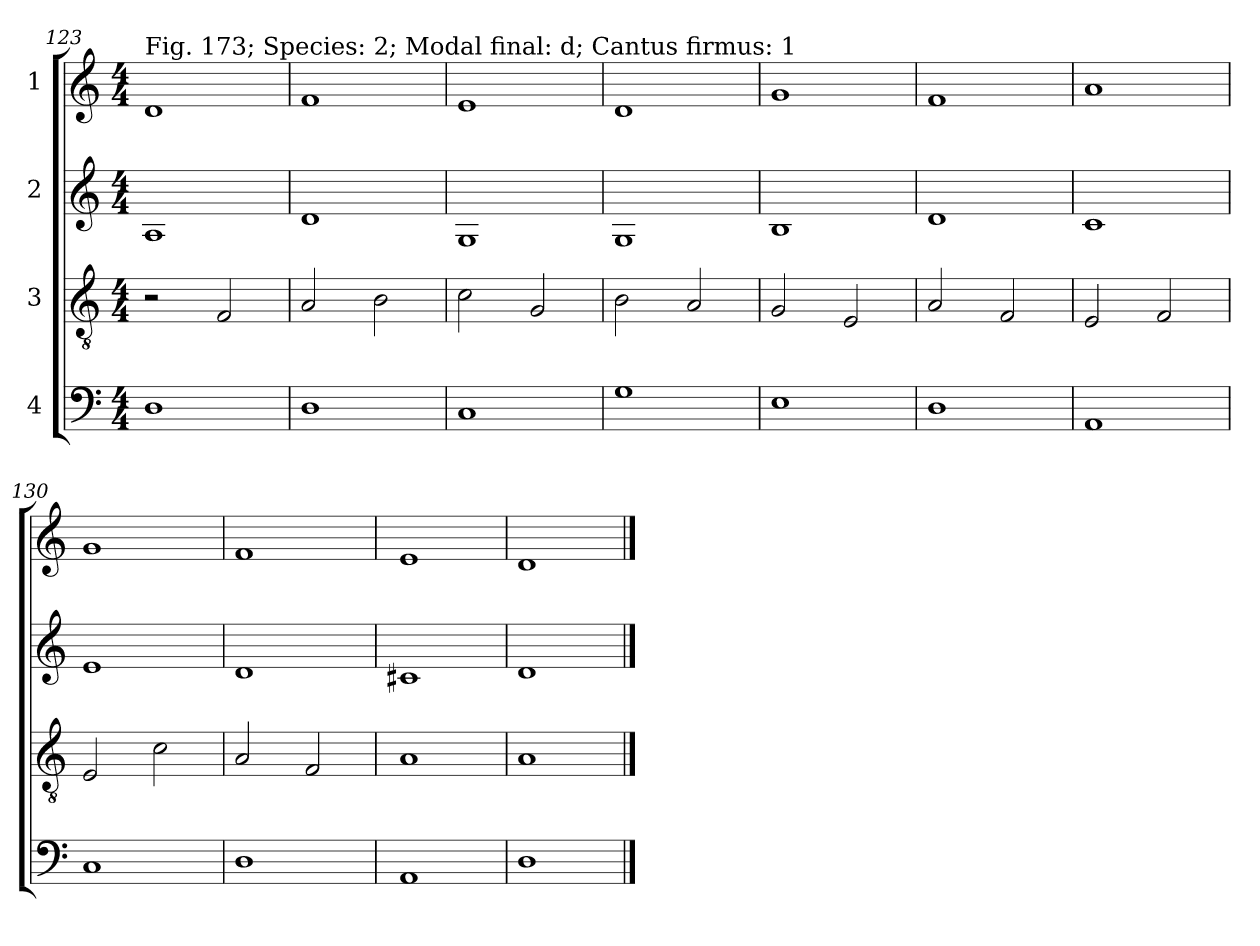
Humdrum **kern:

**kern	**kern	**kern	**kern
*part4	*part3	*part2	*part1
*staff4	*staff3	*staff2	*staff1
*I"4	*I"3	*I"2	*I"1
*clefF4	*clefGv2	*clefG2	*clefG2
*k[]	*k[]	*k[]	*k[]
*M4/4	*M4/4	*M4/4	*M4/4
=123	=123	=123	=123
!	!	!	!LO:TX:a:t=Fig. 173; Species&colon; 2; Modal final&colon; d; Cantus firmus&colon; 1
1D	2r	1A	1d
.	2F/	.	.
=124	=124	=124	=124
1D	2A/	1d	1f
.	2B\	.	.
=125	=125	=125	=125
1C	2c\	1G	1e
.	2G/	.	.
=126	=126	=126	=126
1G	2B\	1G	1d
.	2A/	.	.
=127	=127	=127	=127
1E	2G/	1B	1g
.	2E/	.	.
=128	=128	=128	=128
1D	2A/	1d	1f
.	2F/	.	.
=129	=129	=129	=129
1AA	2E/	1c	1a
.	2F/	.	.
=130	=130	=130	=130
1C	2E/	1e	1g
.	2c\	.	.
=131	=131	=131	=131
1D	2A/	1d	1f
.	2F/	.	.
=132	=132	=132	=132
1AA	1A	1c#X	1e
=133	=133	=133	=133
1D	1A	1d	1d
==	==	==	==
*-	*-	*-	*-
